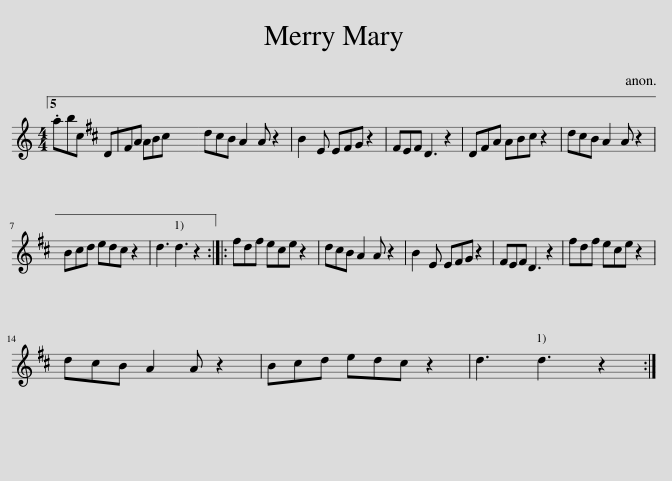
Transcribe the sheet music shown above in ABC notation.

X:1
L:1/8
M:4/4
I:linebreak $
K:C
V:1 treble
V:1
 .abc D^FA AB^c | d^cB A2 A z2 | B2 E E^FG z2 | ^FEF D3 z2 | D^FA AB^c z2 | %5
 d^cB A2 A z2 |$ B^cd edc z2 | d3 d3 z2 :: ^fdf e^ce z2 | d^cB A2 A z2 | %10
 B2 E E^FG z2 | ^FEF D3 z2 | ^fdf e^ce z2 |$ d^cB A2 A z2 | B^cd edc z2 | %15
 d3 d3 z2 :| %16
